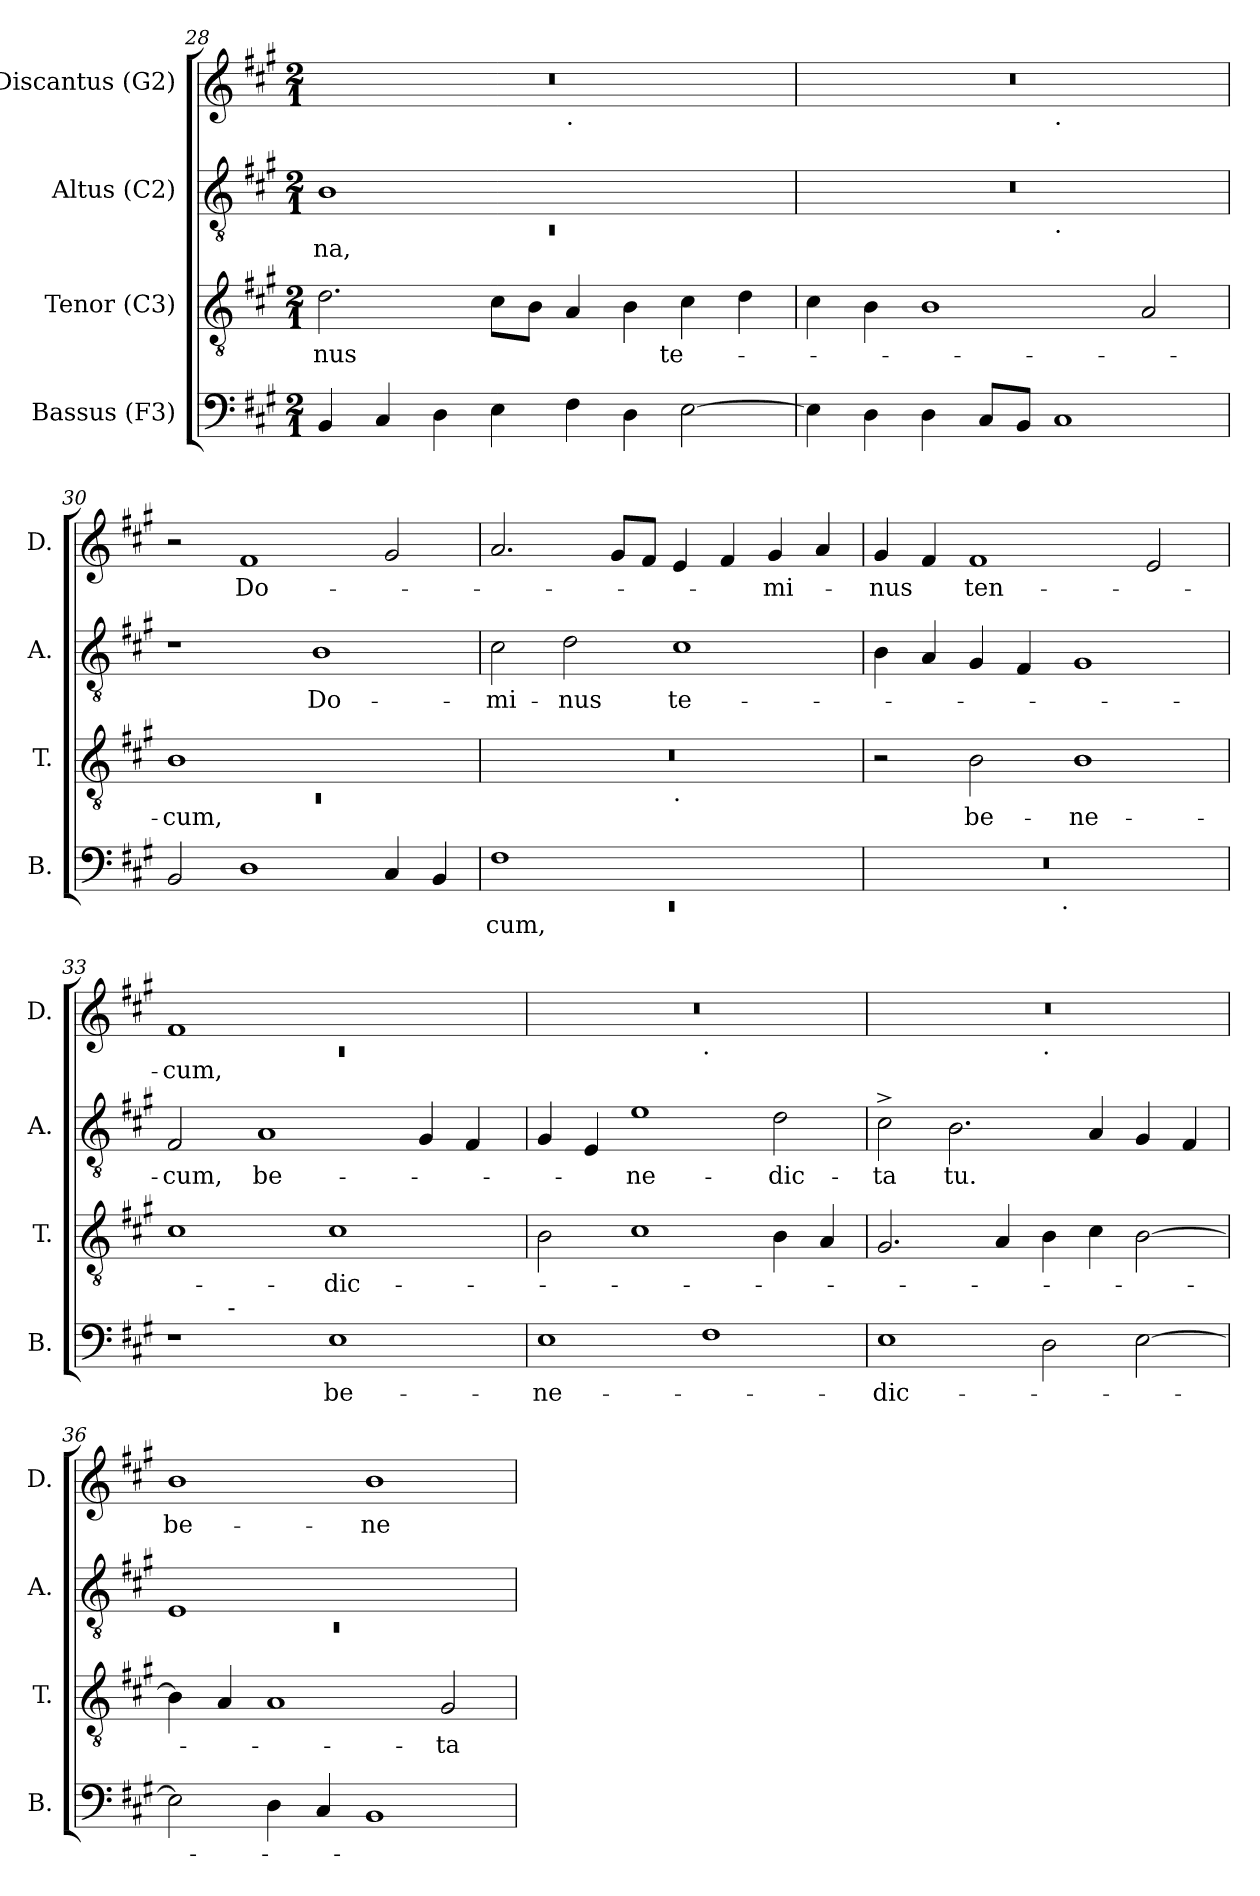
**kern	**text	**kern	**text	**kern	**text	**kern	**text
*part4	*part4	*part3	*part3	*part2	*part2	*part1	*part1
*staff4	*staff4	*staff3	*staff3	*staff2	*staff2	*staff1	*staff1
*I"Bassus (F3)	*	*I"Tenor (C3)	*	*I"Altus (C2)	*	*I"Discantus (G2)	*
*I'B.	*	*I'T.	*	*I'A.	*	*I'D.	*
*clefF4	*	*clefGv2	*	*clefGv2	*	*clefG2	*
*k[f#c#g#]	*	*k[f#c#g#]	*	*k[f#c#g#]	*	*k[f#c#g#]	*
*A:	*	*A:	*	*A:	*	*A:	*
*M2/1	*	*M2/1	*	*M2/1	*	*M2/1	*
=28	=28	=28	=28	=28	=28	=28	=28
*	*	*	*	*^	*	*	*
!	!	!	!LO:LY:b	!	!LO:N:vis=1	!LO:LY:b	!	!
*	*	*	*	*	*	*	*^	*
4BB/	.	2.d\	-nus	1B	0rC	-na,	0r	1ryy	.
4C#/	.	.	.	.	.	.	.	.	.
4D\	.	.	.	.	.	.	.	.	.
4E\	.	8c#\L	.	.	.	.	.	.	.
.	.	8B\J	.	.	.	.	.	.	.
!	!	!	!	!	!	!	!	!LO:TX:b:t=.	!
4F#\	.	4A/	.	1ryy	.	.	.	1ryy	.
4D\	.	4B\	.	.	.	.	.	.	.
!	!	!	!LO:LY:b	!	!	!	!	!	!
[>2E\	.	4c#\	te-	.	.	.	.	.	.
.	.	4d\	.	.	.	.	.	.	.
!!LO:PB:g=z	!!
=29	=29	=29	=29	=29	=29	=29	=29	=29	=29
4E\]	.	4c#\	.	0r	1ryy	.	0r	1ryy	.
4D\	.	4B\	.	.	.	.	.	.	.
4D\	.	1B	.	.	.	.	.	.	.
8C#/L	.	.	.	.	.	.	.	.	.
8BB/J	.	.	.	.	.	.	.	.	.
!	!	!	!	!	!	!	!	!LO:TX:b:t=.	!
!	!	!	!	!	!LO:TX:b:t=.	!	!	!	!
1C#	.	.	.	.	1ryy	.	.	1ryy	.
.	.	2A/	.	.	.	.	.	.	.
=30	=30	=30	=30	=30	=30	=30	=30	=30	=30
*	*	*^	*	*	*	*	*	*	*
!	!	!	!LO:N:vis=1	!LO:LY:b	!	!	!	!	!	!
*	*	*	*	*	*v	*v	*	*	*	*
*	*	*	*	*	*	*	*v	*v	*
2BB/	.	1B	0rC	-cum,	1r	.	2r	.
!	!	!	!	!	!	!	!	!LO:LY:b
1D	.	.	.	.	.	.	1f#	Do-
!	!	!	!	!	!	!LO:LY:b	!	!
.	.	1ryy	.	.	1B	Do-	.	.
4C#/	.	.	.	.	.	.	2g#/	.
4BB/	.	.	.	.	.	.	.	.
=31	=31	=31	=31	=31	=31	=31	=31	=31
*^	*	*	*	*	*	*	*	*
!	!LO:N:vis=1	!LO:LY:b	!	!	!	!	!LO:LY:b	!	!
1F#	0rEE	-cum,	0r	1ryy	.	2c#\	-mi-	2.a/	.
!	!	!	!	!	!	!	!LO:LY:b	!	!
.	.	.	.	.	.	2d\	-nus	.	.
.	.	.	.	.	.	.	.	8g#/L	.
.	.	.	.	.	.	.	.	8f#/J	.
!	!	!	!	!LO:TX:b:t=.	!	!	!	!	!
!	!	!	!	!	!	!	!LO:LY:b	!	!
1ryy	.	.	.	1ryy	.	1c#	te-	4e/	.
.	.	.	.	.	.	.	.	4f#/	.
!	!	!	!	!	!	!	!	!	!LO:LY:b
.	.	.	.	.	.	.	.	4g#/	-mi-
.	.	.	.	.	.	.	.	4a/	.
=32	=32	=32	=32	=32	=32	=32	=32	=32	=32
!	!	!	!	!	!	!	!	!	!LO:LY:b
*	*	*	*v	*v	*	*	*	*	*
0r	2ryy	.	2r	.	4B\	.	4g#/	-nus
.	.	.	.	.	4A/	.	4f#/	.
!	!	!	!	!LO:LY:b	!	!	!	!LO:LY:b:rj
.	4...ryy	.	2B\	be-	4G#/	.	1f#	ten-
.	.	.	.	.	4F#/	.	.	.
!	!LO:TX:b:t=.	!	!	!	!	!	!	!
.	1ryy	.	.	.	.	.	.	.
!	!	!	!	!LO:LY:b	!	!	!	!
.	.	.	1B	-ne-	1G#	.	.	.
.	.	.	.	.	.	.	2e/	.
.	32ryy	.	.	.	.	.	.	.
!!LO:LB:g=z
=33	=33	=33	=33	=33	=33	=33	=33	=33
*	*	*	*	*	*	*	*^	*
!	!	!	!	!	!	!LO:LY:b	!	!LO:N:vis=1	!LO:LY:b
1r	4.ryy	.	1c#	.	2F#/	-cum,	1f#	0rc	-cum,
!	!LO:TX:a:t=-	!	!	!	!	!	!	!	!
.	1ryy	.	.	.	.	.	.	.	.
!	!	!	!	!	!	!LO:LY:b	!	!	!
.	.	.	.	.	1A	be-	.	.	.
!	!	!LO:LY:b	!	!LO:LY:b	!	!	!	!	!
1E	.	be-	1c#	-dic-	.	.	1ryy	.	.
.	2ryy	.	.	.	.	.	.	.	.
.	.	.	.	.	4G#/	.	.	.	.
.	.	.	.	.	4F#/	.	.	.	.
.	8ryy	.	.	.	.	.	.	.	.
=34	=34	=34	=34	=34	=34	=34	=34	=34	=34
!	!	!LO:LY:b	!	!	!	!	!	!	!
*v	*v	*	*	*	*	*	*	*	*
1E	-ne-	2B\	.	4G#/	.	0r	1ryy	.
.	.	.	.	4E/	.	.	.	.
!	!	!	!	!	!LO:LY:b	!	!	!
.	.	1c#	.	1e	-ne-	.	.	.
!	!	!	!	!	!	!	!LO:TX:b:t=.	!
1F#	.	.	.	.	.	.	1ryy	.
!	!	!	!	!	!LO:LY:b	!	!	!
.	.	4B\	.	2d\	-dic-	.	.	.
.	.	4A/	.	.	.	.	.	.
=35	=35	=35	=35	=35	=35	=35	=35	=35
!	!LO:LY:b	!	!	!	!LO:LY:b	!	!	!
1E	-dic-	2.G#/	.	2c#^>\	-ta	0r	1ryy	.
!	!	!	!	!	!LO:LY:b	!	!	!
.	.	.	.	2.B\	tu.	.	.	.
.	.	4A/	.	.	.	.	.	.
!	!	!	!	!	!	!	!LO:TX:b:t=.	!
2D\	.	4B\	.	.	.	.	1ryy	.
.	.	4c#\	.	4A/	.	.	.	.
[>2E\	.	[>2B\	.	4G#/	.	.	.	.
.	.	.	.	4F#/	.	.	.	.
=36	=36	=36	=36	=36	=36	=36	=36	=36
*	*	*	*	*^	*	*	*	*
!	!	!	!	!	!LO:N:vis=1	!	!	!	!LO:LY:b
*	*	*	*	*	*	*	*v	*v	*
2E\]	.	4B\]	.	1E	0rC	.	1b	be-
.	.	4A/	.	.	.	.	.	.
4D\	.	1A	.	.	.	.	.	.
4C#/	.	.	.	.	.	.	.	.
!	!	!	!	!	!	!	!	!LO:LY:b
1BB	.	.	.	1ryy	.	.	1b	-ne-
!	!	!	!LO:LY:b	!	!	!	!	!
.	.	2G#/	-ta	.	.	.	.	.
*	*	*	*	*v	*v	*	*	*
=	=	=	=	=	=	=	=
*-	*-	*-	*-	*-	*-	*-	*-
